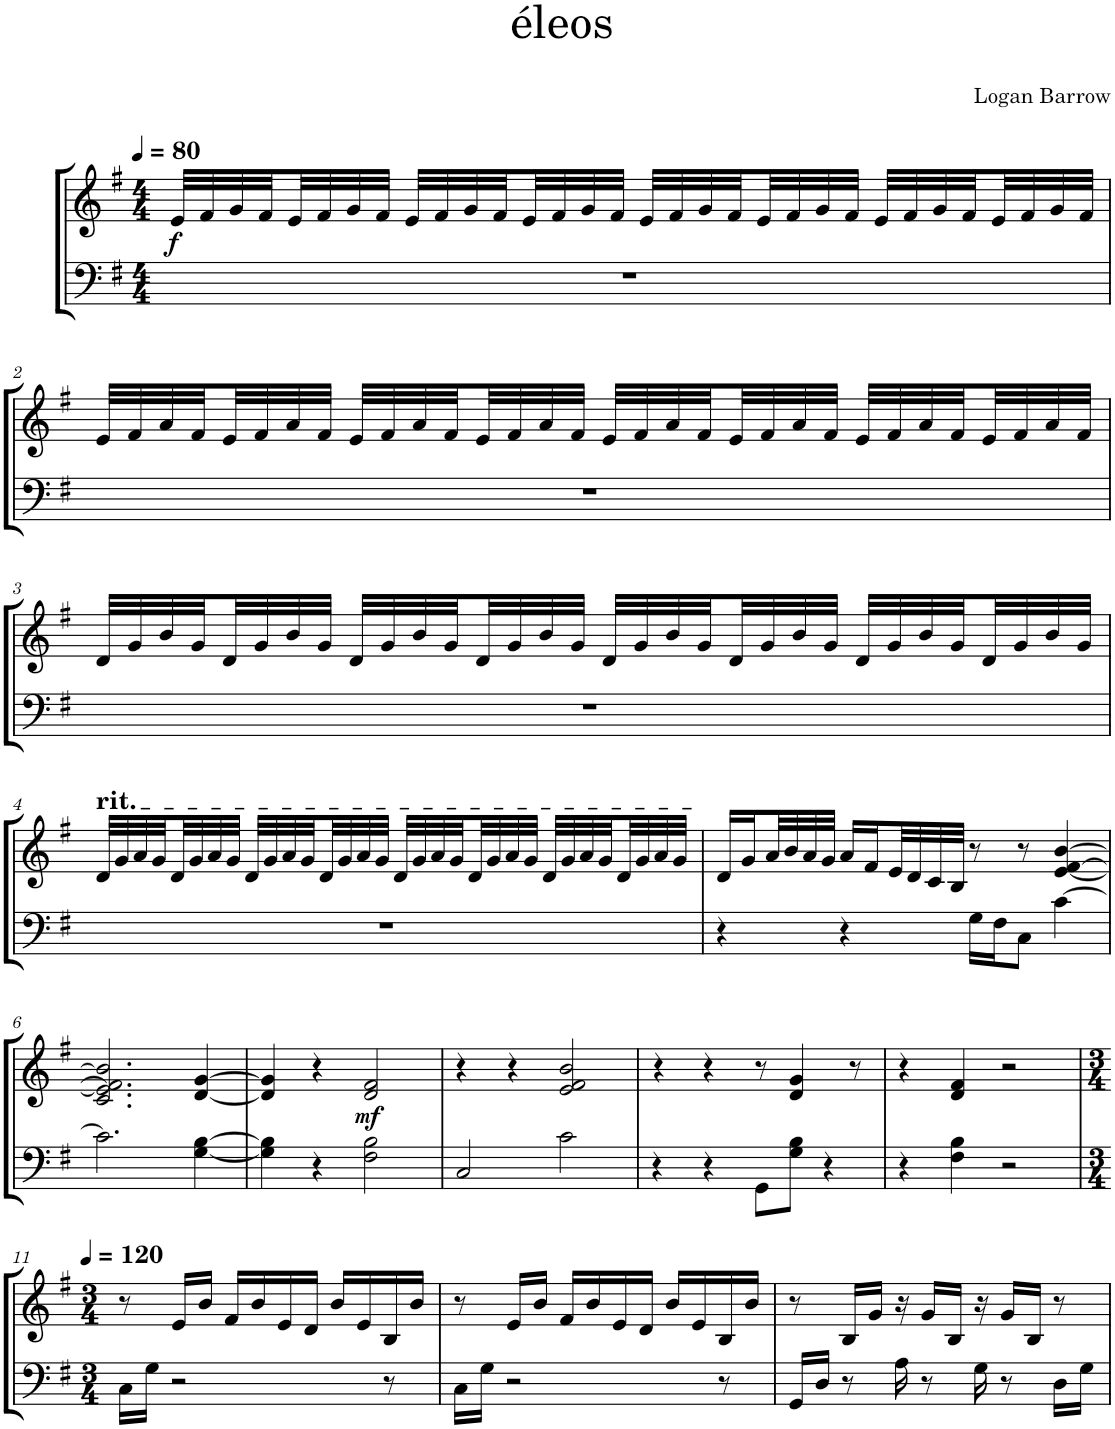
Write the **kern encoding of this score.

**kern	**kern	**dynam
*part1	*part1	*part1
*staff2	*staff1	*staff1/2
*I"Marimba	*	*
*I'Mrm.	*	*
*clefF4	*clefG2	*
*k[f#]	*k[f#]	*
*M4/4	*M4/4	*
*MM80	*MM80	*
=1	=1	=1
!	!	!LO:DY:b
1r	32e/LLL	f
.	32f#/	.
.	32g/	.
.	32f#/	.
.	32e/	.
.	32f#/	.
.	32g/	.
.	32f#/JJJ	.
.	32e/LLL	.
.	32f#/	.
.	32g/	.
.	32f#/	.
.	32e/	.
.	32f#/	.
.	32g/	.
.	32f#/JJJ	.
.	32e/LLL	.
.	32f#/	.
.	32g/	.
.	32f#/	.
.	32e/	.
.	32f#/	.
.	32g/	.
.	32f#/JJJ	.
.	32e/LLL	.
.	32f#/	.
.	32g/	.
.	32f#/	.
.	32e/	.
.	32f#/	.
.	32g/	.
.	32f#/JJJ	.
!!LO:LB:g=z
=2	=2	=2
1r	32e/LLL	.
.	32f#/	.
.	32a/	.
.	32f#/	.
.	32e/	.
.	32f#/	.
.	32a/	.
.	32f#/JJJ	.
.	32e/LLL	.
.	32f#/	.
.	32a/	.
.	32f#/	.
.	32e/	.
.	32f#/	.
.	32a/	.
.	32f#/JJJ	.
.	32e/LLL	.
.	32f#/	.
.	32a/	.
.	32f#/	.
.	32e/	.
.	32f#/	.
.	32a/	.
.	32f#/JJJ	.
.	32e/LLL	.
.	32f#/	.
.	32a/	.
.	32f#/	.
.	32e/	.
.	32f#/	.
.	32a/	.
.	32f#/JJJ	.
!!LO:LB:g=z
=3	=3	=3
1r	32d/LLL	.
.	32g/	.
.	32b/	.
.	32g/	.
.	32d/	.
.	32g/	.
.	32b/	.
.	32g/JJJ	.
.	32d/LLL	.
.	32g/	.
.	32b/	.
.	32g/	.
.	32d/	.
.	32g/	.
.	32b/	.
.	32g/JJJ	.
.	32d/LLL	.
.	32g/	.
.	32b/	.
.	32g/	.
.	32d/	.
.	32g/	.
.	32b/	.
.	32g/JJJ	.
.	32d/LLL	.
.	32g/	.
.	32b/	.
.	32g/	.
.	32d/	.
.	32g/	.
.	32b/	.
.	32g/JJJ	.
!!LO:LB:g=z
=4	=4	=4
!	!LO:TX:a:t=rit.	!
1r	32d/LLL	.
.	32g/	.
.	32a/	.
.	32g/	.
.	32d/	.
.	32g/	.
.	32a/	.
.	32g/JJJ	.
.	32d/LLL	.
.	32g/	.
.	32a/	.
.	32g/	.
.	32d/	.
.	32g/	.
.	32a/	.
.	32g/JJJ	.
.	32d/LLL	.
.	32g/	.
.	32a/	.
.	32g/	.
.	32d/	.
.	32g/	.
.	32a/	.
.	32g/JJJ	.
.	32d/LLL	.
.	32g/	.
.	32a/	.
.	32g/	.
.	32d/	.
.	32g/	.
.	32a/	.
.	32g/JJJ	.
=5	=5	=5
4r	16d/LL	.
.	16g/	.
.	32a/L	.
.	32b/	.
.	32a/	.
.	32g/JJJ	.
4r	16a/LL	.
.	16f#/	.
.	32e/L	.
.	32d/	.
.	32c/	.
.	32B/JJJ	.
16G\LL	8r	.
16F#\J	.	.
8C\J	8r	.
[4c\	[4e/ [4f#/ [4b/	.
!!LO:LB:g=z
=6	=6	=6
2.c\]	2.c/ 2.e/] 2.f#/] 2.b/]	.
[4G\ [4B\	[4d/ [4g/	.
=7	=7	=7
4G\] 4B\]	4d/] 4g/]	.
4r	4r	.
!	!	!LO:DY:b
2F#\ 2B\	2d/ 2f#/	mf
=8	=8	=8
2C/	4r	.
.	4r	.
2c\	2e/ 2f#/ 2b/	.
=9	=9	=9
4r	4r	.
4r	4r	.
8GG\L	8r	.
8G\ 8B\J	4d/ 4g/	.
4r	.	.
.	8r	.
=10	=10	=10
4r	4r	.
4F#\ 4B\	4d/ 4f#/	.
2r	2r	.
!!LO:LB:g=z
=11	=11	=11
*M3/4	*M3/4	*
*	*MM120	*
16C\LL	8r	.
16G\JJ	.	.
2r	16e/LL	.
.	16b/JJ	.
.	16f#/LL	.
.	16b/	.
.	16e/	.
.	16d/JJ	.
.	16b/LL	.
.	16e/	.
8r	16B/	.
.	16b/JJ	.
=12	=12	=12
16C\LL	8r	.
16G\JJ	.	.
2r	16e/LL	.
.	16b/JJ	.
.	16f#/LL	.
.	16b/	.
.	16e/	.
.	16d/JJ	.
.	16b/LL	.
.	16e/	.
8r	16B/	.
.	16b/JJ	.
=13	=13	=13
16GG/LL	8r	.
16D/JJ	.	.
8r	16B/LL	.
.	16g/JJ	.
16A\	16r	.
8r	16g/LL	.
.	16B/JJ	.
16G\	16r	.
8r	16g/LL	.
.	16B/JJ	.
16D\LL	8r	.
16G\JJ	.	.
=	=	=
*-	*-	*-
